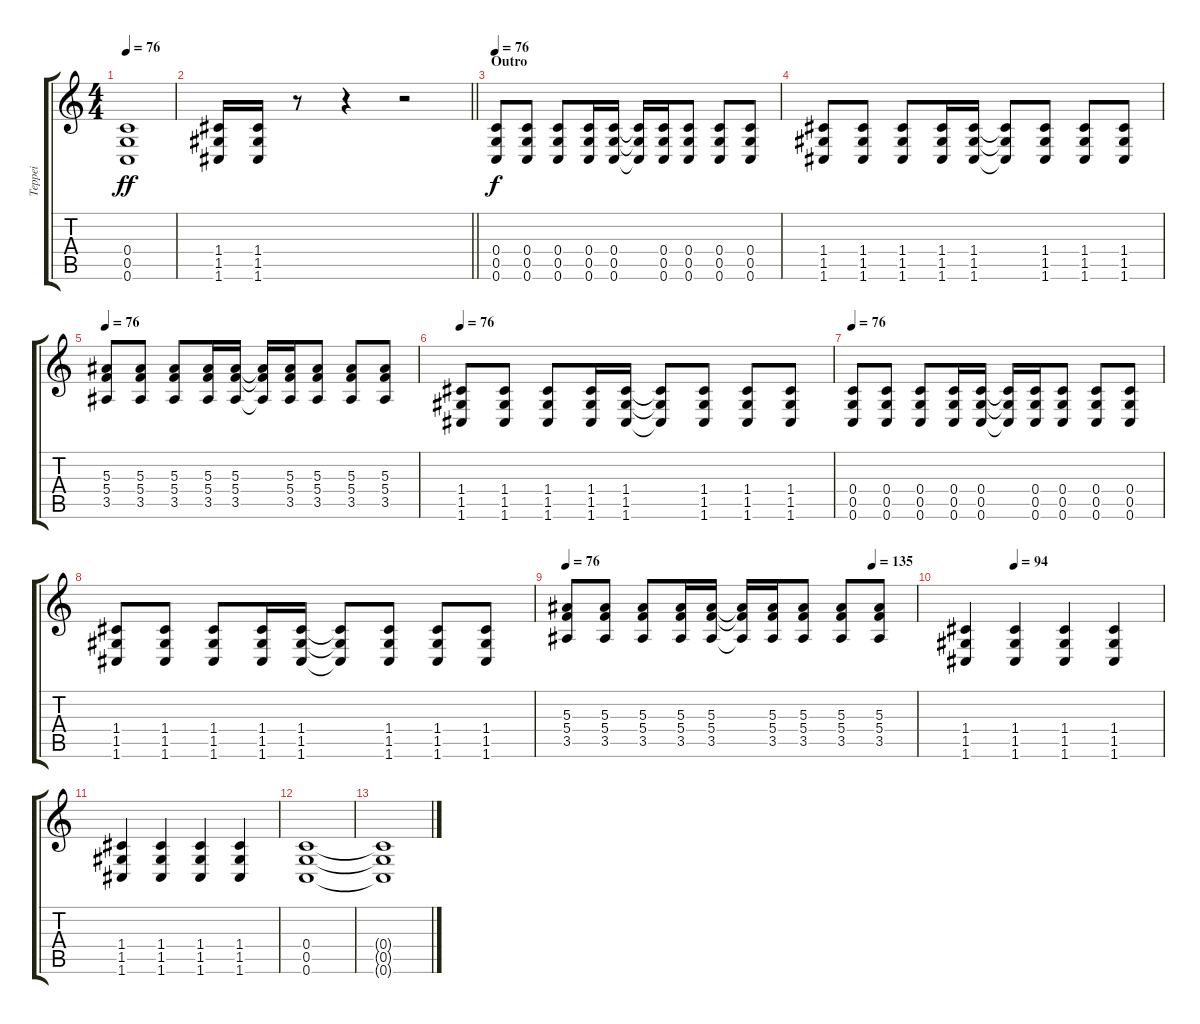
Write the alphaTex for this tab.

\track ("Teppei" "Teppei") {instrument overdrivenguitar}
\staff {score tabs}
\tuning (D4 A3 F3 C3 G2 C2) {hide}
\ts (4 4)
\tempo 76
\clef g2
\ks c
(0.4 0.5 0.6).1{dy ff} |
\barLineRight lightlight
(1.4 1.5 1.6).16 (1.4 1.5 1.6).16 r.8 r.4 r.2 |
\section ("" "Outro")
\tempo 76
(0.4 0.5 0.6).8{dy f} (0.4 0.5 0.6).8 (0.4 0.5 0.6).8 (0.4 0.5 0.6).16 (0.4 0.5 0.6).16 (0.4{t} 0.5{t} 0.6{t}).16 (0.4 0.5 0.6).16 (0.4 0.5 0.6).8 (0.4 0.5 0.6).8 (0.4 0.5 0.6).8 |
(1.4 1.5 1.6).8 (1.4 1.5 1.6).8 (1.4 1.5 1.6).8 (1.4 1.5 1.6).16 (1.4 1.5 1.6).16 (1.4{t} 1.5{t} 1.6{t}).8 (1.4 1.5 1.6).8 (1.4 1.5 1.6).8 (1.4 1.5 1.6).8 |
\tempo 76
(5.3 5.4 3.5).8 (5.3 5.4 3.5).8 (5.3 5.4 3.5).8 (5.3 5.4 3.5).16 (5.3 5.4 3.5).16 (5.3{t} 5.4{t} 3.5{t}).16 (5.3 5.4 3.5).16 (5.3 5.4 3.5).8 (5.3 5.4 3.5).8 (5.3 5.4 3.5).8 |
\tempo 76
(1.4 1.5 1.6).8 (1.4 1.5 1.6).8 (1.4 1.5 1.6).8 (1.4 1.5 1.6).16 (1.4 1.5 1.6).16 (1.4{t} 1.5{t} 1.6{t}).8 (1.4 1.5 1.6).8 (1.4 1.5 1.6).8 (1.4 1.5 1.6).8 |
\tempo 76
(0.4 0.5 0.6).8 (0.4 0.5 0.6).8 (0.4 0.5 0.6).8 (0.4 0.5 0.6).16 (0.4 0.5 0.6).16 (0.4{t} 0.5{t} 0.6{t}).16 (0.4 0.5 0.6).16 (0.4 0.5 0.6).8 (0.4 0.5 0.6).8 (0.4 0.5 0.6).8 |
(1.4 1.5 1.6).8 (1.4 1.5 1.6).8 (1.4 1.5 1.6).8 (1.4 1.5 1.6).16 (1.4 1.5 1.6).16 (1.4{t} 1.5{t} 1.6{t}).8 (1.4 1.5 1.6).8 (1.4 1.5 1.6).8 (1.4 1.5 1.6).8 |
\tempo 76
\tempo (135 0.875)
(5.3 5.4 3.5).8 (5.3 5.4 3.5).8 (5.3 5.4 3.5).8 (5.3 5.4 3.5).16 (5.3 5.4 3.5).16 (5.3{t} 5.4{t} 3.5{t}).16 (5.3 5.4 3.5).16 (5.3 5.4 3.5).8 (5.3 5.4 3.5).8 (5.3 5.4 3.5).8 |
\tempo (94 0.25)
(1.4 1.5 1.6).4 (1.4 1.5 1.6).4 (1.4 1.5 1.6).4 (1.4 1.5 1.6).4 |
(1.4 1.5 1.6).4 (1.4 1.5 1.6).4 (1.4 1.5 1.6).4 (1.4 1.5 1.6).4 |
(0.4 0.5 0.6).1 |
(0.4{t} 0.5{t} 0.6{t}).1
